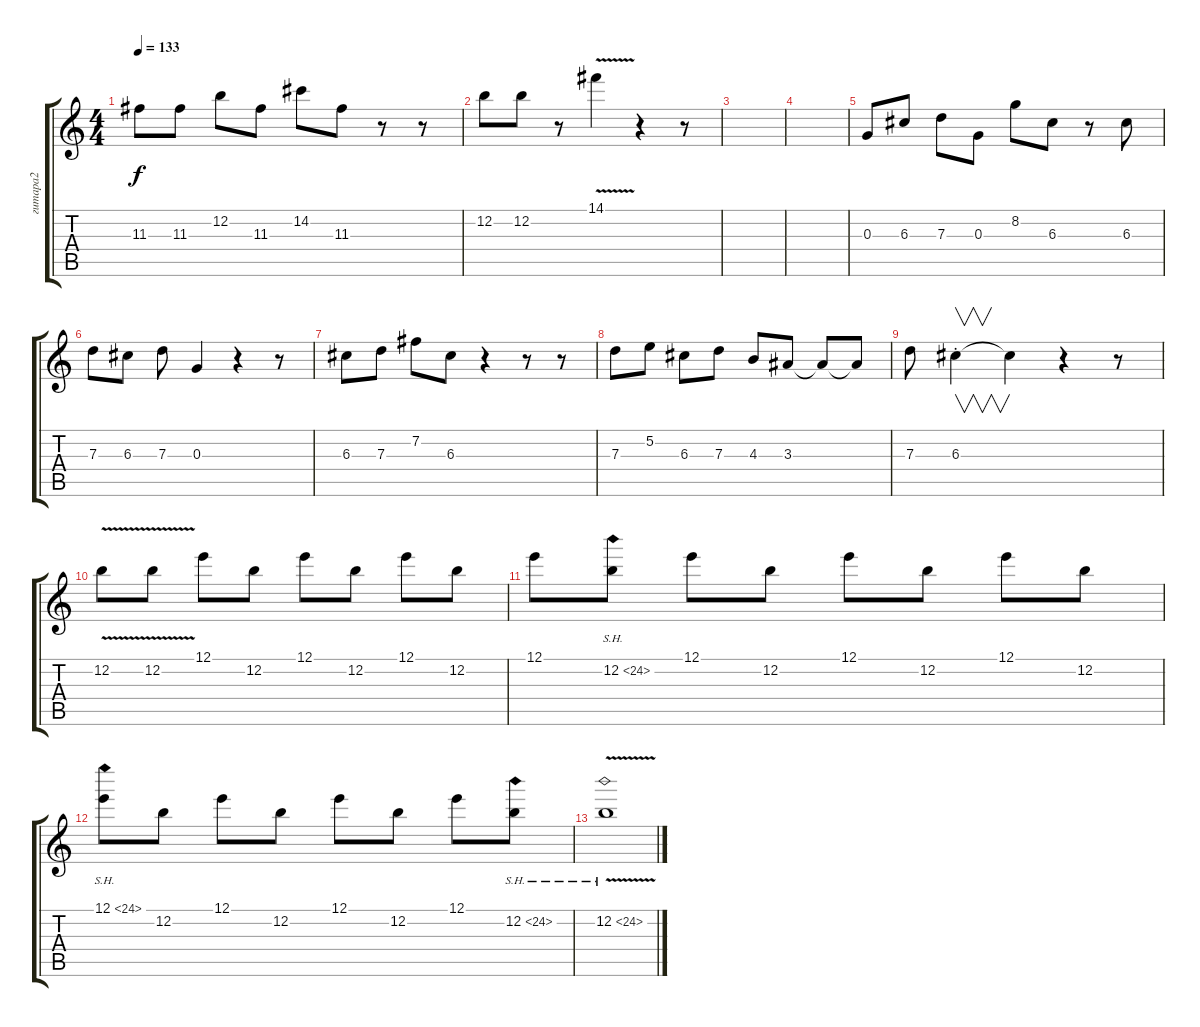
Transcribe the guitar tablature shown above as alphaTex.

\track ("гитара2" "гитара2") {instrument distortionguitar}
\staff {score tabs}
\tuning (E4 B3 G3 D3 A2 E2) {hide}
\ts (4 4)
\tempo 133
\clef g2
\ks c
11.3.8{dy f} 11.3.8 12.2.8 11.3.8 14.2.8 11.3.8 r.8 r.8 |
12.2.8 12.2.8 r.8 14.1{v}.4 r.4 r.8 |
|
|
0.3.8 6.3.8 7.3.8 0.3.8 8.2.8 6.3.8 r.8 6.3.8 |
7.3.8 6.3.8 7.3.8 0.3.4 r.4 r.8 |
6.3.8 7.3.8 7.2.8 6.3.8 r.4 r.8 r.8 |
7.3.8 5.2.8 6.3.8 7.3.8 4.3.8 3.3.8 3.3{t}.8 3.3{t}.8 |
7.3.8 6.3{st}.4{v} 6.3{t}.4 r.4 r.8 |
12.2{v}.8 12.2{v}.8 12.1.8 12.2.8 12.1.8 12.2.8 12.1.8 12.2.8 |
12.1.8 12.2{sh 12}.8 12.1.8 12.2.8 12.1.8 12.2.8 12.1.8 12.2.8 |
12.1{sh 12}.8 12.2.8 12.1.8 12.2.8 12.1.8 12.2.8 12.1.8 12.2{sh 12}.8 |
12.2{sh 12 v}.1
